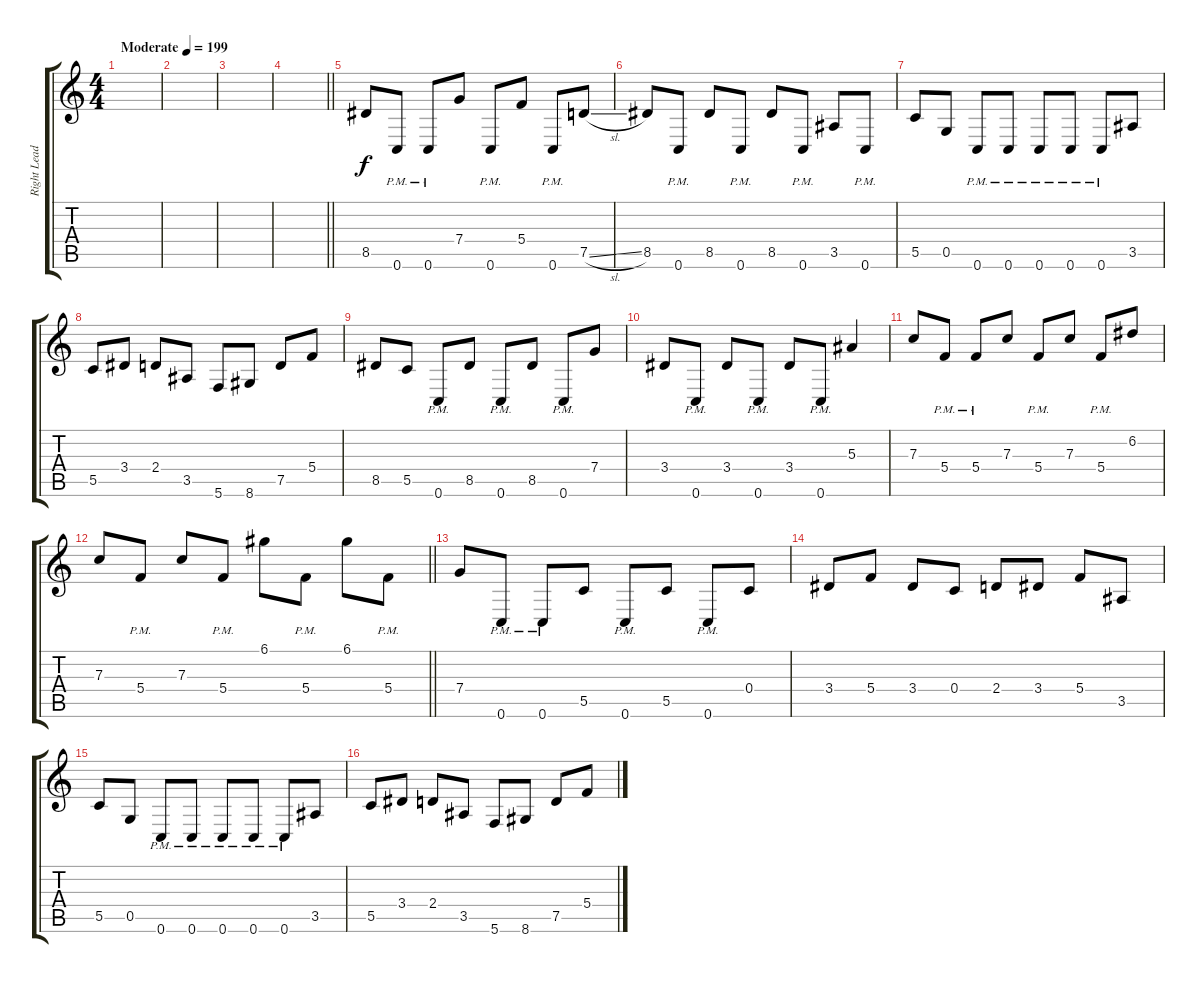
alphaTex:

\track ("Right Lead 1" "Right Lead") {instrument distortionguitar}
\staff {score tabs}
\tuning (D4 A3 F3 C3 G2 C2) {hide}
\ts (4 4)
\section ("" "")
\tempo (199 "Moderate")
\clef g2
\ks c
|
|
|
\barLineRight lightlight
|
\section ("" "")
8.5.8 0.6{pm}.8 0.6{pm}.8 7.4.8 0.6{pm}.8 5.4.8 0.6{pm}.8 7.5{sl}.8 |
8.5.8 0.6{pm}.8 8.5.8 0.6{pm}.8 8.5.8 0.6{pm}.8 3.5.8 0.6{pm}.8 |
5.5.8 0.5.8 0.6{pm}.8 0.6{pm}.8 0.6{pm}.8 0.6{pm}.8 0.6{pm}.8 3.5.8 |
5.5.8 3.4.8 2.4.8 3.5.8 5.6.8 8.6.8 7.5.8 5.4.8 |
8.5.8 5.5.8 0.6{pm}.8 8.5.8 0.6{pm}.8 8.5.8 0.6{pm}.8 7.4.8 |
3.4.8 0.6{pm}.8 3.4.8 0.6{pm}.8 3.4.8 0.6{pm}.8 5.3.4 |
7.3.8 5.4{pm}.8 5.4{pm}.8 7.3.8 5.4{pm}.8 7.3.8 5.4{pm}.8 6.2.8 |
\barLineRight lightlight
7.3.8 5.4{pm}.8 7.3.8 5.4{pm}.8 6.1.8 5.4{pm}.8 6.1.8 5.4{pm}.8 |
\section ("" "")
7.4.8 0.6{pm}.8 0.6{pm}.8 5.5.8 0.6{pm}.8 5.5.8 0.6{pm}.8 0.4.8 |
3.4.8 5.4.8 3.4.8 0.4.8 2.4.8 3.4.8 5.4.8 3.5.8 |
5.5.8 0.5.8 0.6{pm}.8 0.6{pm}.8 0.6{pm}.8 0.6{pm}.8 0.6{pm}.8 3.5.8 |
5.5.8 3.4.8 2.4.8 3.5.8 5.6.8 8.6.8 7.5.8 5.4.8
